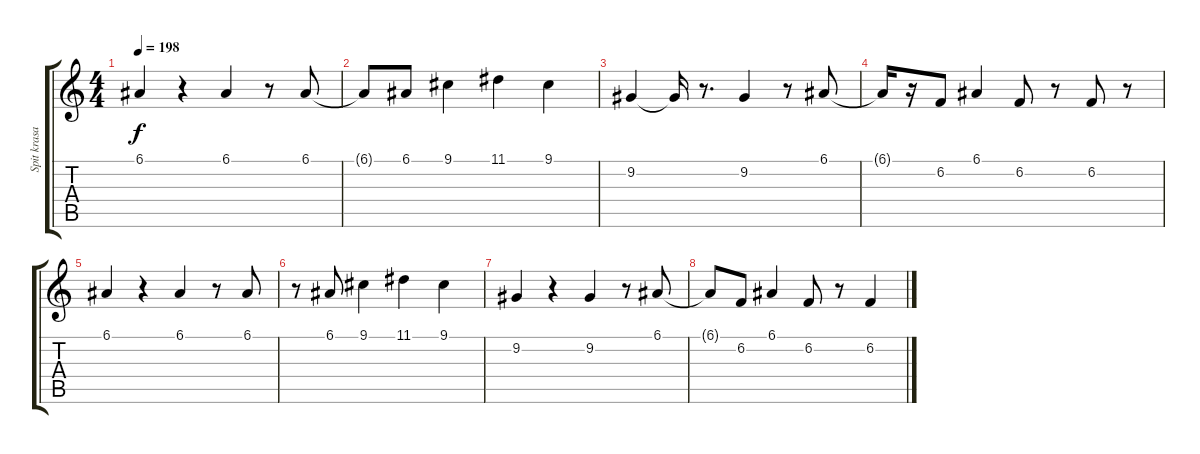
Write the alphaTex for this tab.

\track ("Spit krasavica" "Spit krasa") {instrument stringensemble1}
\staff {score tabs}
\tuning (E4 B3 G3 D3 A2 E2) {hide}
\ts (4 4)
\tempo 198
\clef g2
\ks c
6.1.4{dy f} r.4 6.1.4 r.8 6.1.8 |
6.1{t}.8 6.1.8 9.1.4 11.1.4 9.1.4 |
9.2.4 9.2{t}.16 r.8{d} 9.2.4 r.8 6.1.8 |
6.1{t}.16 r.16 6.2.8 6.1.4 6.2.8 r.8 6.2.8 r.8 |
6.1.4 r.4 6.1.4 r.8 6.1.8 |
r.8 6.1.8 9.1.4 11.1.4 9.1.4 |
9.2.4 r.4 9.2.4 r.8 6.1.8 |
6.1{t}.8 6.2.8 6.1.4 6.2.8 r.8 6.2.4
